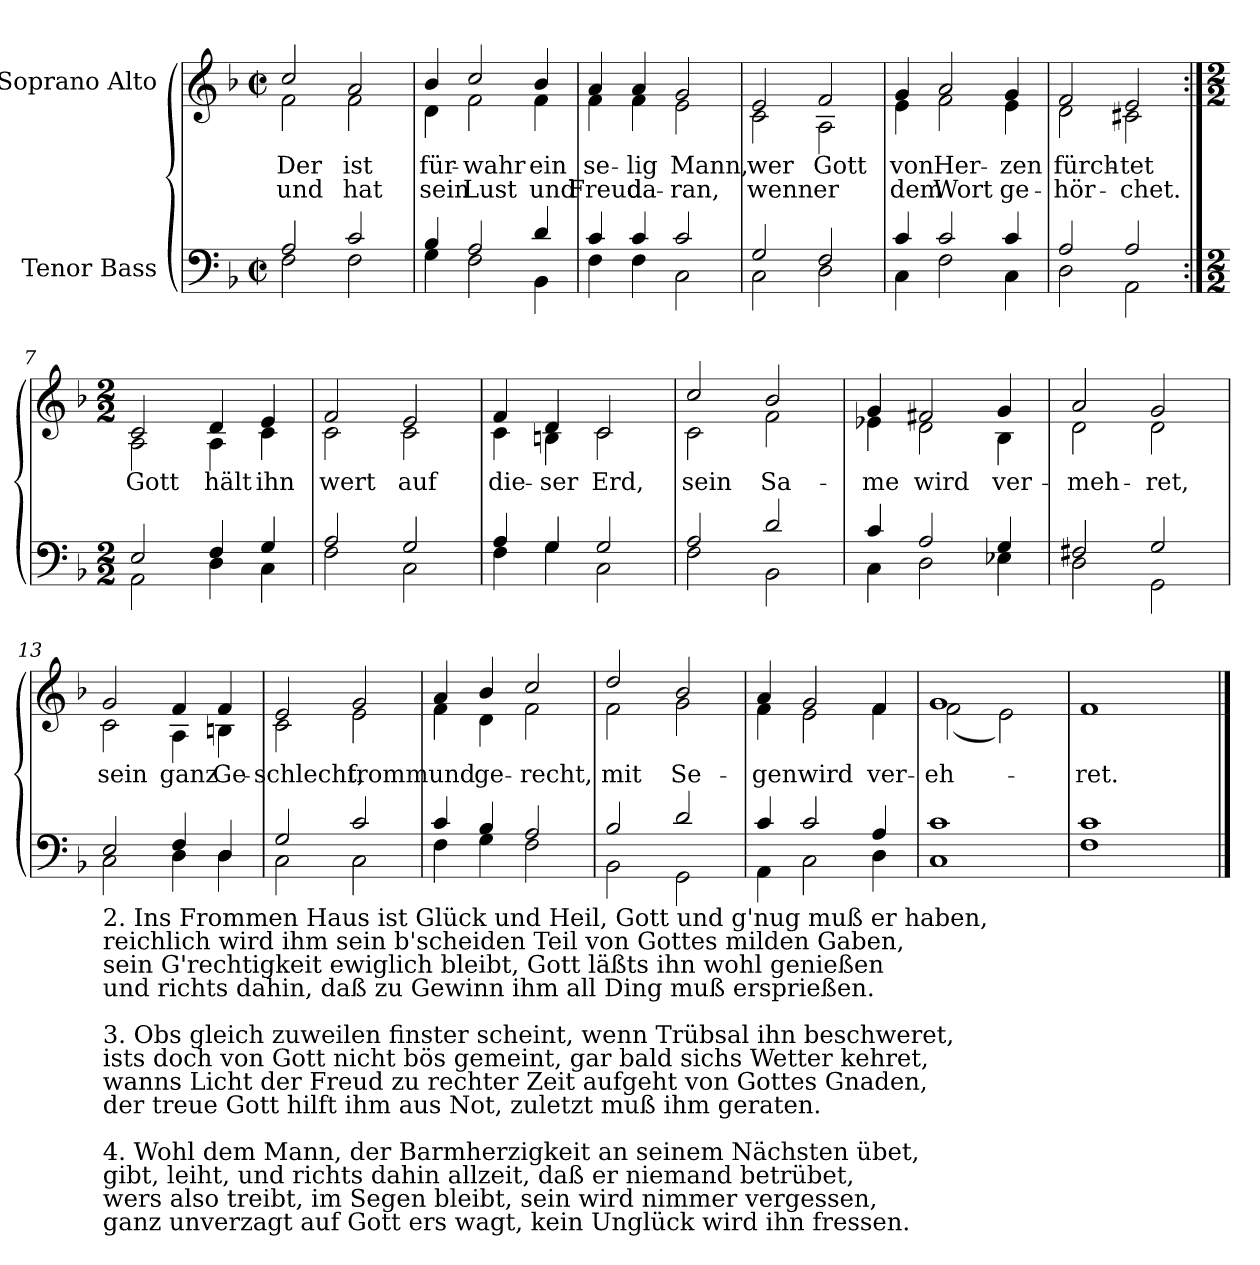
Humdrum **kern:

**kern	**kern	**text	**text
*part2	*part1	*part1	*part1
*staff2	*staff1	*staff1	*staff1
*I"Tenor Bass	*I"Soprano Alto	*	*
*clefF4	*clefG2	*	*
*k[b-]	*k[b-]	*	*
*F:	*F:	*	*
*M2/2	*M2/2	*	*
*met(c|)	*met(c|)	*	*
=1	=1	=1	=1
*^	*	*	*
!	!	!LO:TX:a:cj:t=Cornelius Becker\n(1561-1604)	!	!
!	!	!LO:TX:a:cj:t=Psalm 112, SWV 210	!	!
!	!	!LO:TX:a:cj:t=Heinrich Schütz\n(1585-1672)	!	!
!	!	!	!LO:LY:b	!LO:LY:b
*	*	*^	*	*
2A/	2F\	2cc/	2f\	Der	und
!	!	!	!	!LO:LY:b	!LO:LY:b
2c/	2F\	2a/	2f\	ist	hat
=2	=2	=2	=2	=2	=2
!	!	!	!	!LO:LY:b	!LO:LY:b
4B-/	4G\	4b-/	4d\	für-	-sein
!	!	!	!	!LO:LY:b	!LO:LY:b
2A/	2F\	2cc/	2f\	wahr	Lust
!	!	!	!	!LO:LY:b	!LO:LY:b
4d/	4BB-\	4b-/	4f\	ein	und
=3	=3	=3	=3	=3	=3
!	!	!	!	!LO:LY:b	!LO:LY:b
4c/	4F\	4a/	4f\	se-	-Freud
!	!	!	!	!LO:LY:b	!LO:LY:b
4c/	4F\	4a/	4f\	lig	da-
!	!	!	!	!LO:LY:b	!LO:LY:b
2c/	2C\	2g/	2e\	-Mann,	ran,
=4	=4	=4	=4	=4	=4
!	!	!	!	!LO:LY:b	!LO:LY:b
2G/	2C\	2e/	2c\	wer	wenn
!	!	!	!	!LO:LY:b	!LO:LY:b
2F/	2D\	2f/	2A\	Gott	er
=5	=5	=5	=5	=5	=5
!	!	!	!	!LO:LY:b	!LO:LY:b
4c/	4C\	4g/	4e\	von	dem
!	!	!	!	!LO:LY:b	!LO:LY:b
2c/	2F\	2a/	2f\	Her-	-Wort
!	!	!	!	!LO:LY:b	!LO:LY:b
4c/	4C\	4g/	4e\	zen	ge-
=6	=6	=6	=6	=6	=6
!	!	!	!	!LO:LY:b	!LO:LY:b
2A/	2D\	2f/	2d\	-fürch-	-hör-
!	!	!	!	!LO:LY:b	!LO:LY:b
2A/	2AA\	2e/	2c#X\	-tet	chet.
!!LO:LB:g=z	!!
=7:|!	=7:|!	=7:|!	=7:|!	=7:|!	=7:|!
*M2/2	*	*M2/2	*	*	*
!	!	!	!	!LO:LY:b	!
2E/	2AA\	2c/	2A\	Gott	.
!	!	!	!	!LO:LY:b	!
4F/	4D\	4d/	4A\	hält	.
!	!	!	!	!LO:LY:b	!
4G/	4C\	4e/	4c\	ihn	.
=8	=8	=8	=8	=8	=8
!	!	!	!	!LO:LY:b	!
2A/	2F\	2f/	2c\	wert	.
!	!	!	!	!LO:LY:b	!
2G/	2C\	2e/	2c\	auf	.
=9	=9	=9	=9	=9	=9
!	!	!	!	!LO:LY:b	!
4A/	4F\	4f/	4c\	die-	.
!	!	!	!	!LO:LY:b	!
4G/	4G\	4d/	4Bn\	-ser	.
!	!	!	!	!LO:LY:b	!
2G/	2C\	2c/	2c\	Erd,	.
=10	=10	=10	=10	=10	=10
!	!	!	!	!LO:LY:b	!
2A/	2F\	2cc/	2c\	sein	.
!	!	!	!	!LO:LY:b	!
2d/	2BB-\	2b-/	2f\	Sa-	.
=11	=11	=11	=11	=11	=11
!	!	!	!	!LO:LY:b	!
4c/	4C\	4g/	4e-X\	-me	.
!	!	!	!	!LO:LY:b	!
2A/	2D\	2f#X/	2d\	wird	.
!	!	!	!	!LO:LY:b	!
4G/	4E-X\	4g/	4B-\	ver-	.
=12	=12	=12	=12	=12	=12
!	!	!	!	!LO:LY:b	!
2F#X/	2D\	2a/	2d\	-meh-	.
!	!	!	!	!LO:LY:b	!
2G/	2GG\	2g/	2d\	-ret,	.
!!LO:LB:g=z	!!
=13	=13	=13	=13	=13	=13
!LO:TX:b:t=2. Ins Frommen Haus ist Glück und Heil, Gott und g'nug muß er haben,\nreichlich wird ihm sein b'scheiden Teil von Gottes milden Gaben,\nsein G'rechtigkeit ewiglich bleibt, Gott läßts ihn wohl genießen\nund richts dahin, daß zu Gewinn ihm all Ding muß ersprießen.\n\n3. Obs gleich zuweilen finster scheint, wenn Trübsal ihn beschweret,\nists doch von Gott nicht bös gemeint, gar bald sichs Wetter kehret,\nwanns Licht der Freud zu rechter Zeit aufgeht von Gottes Gnaden,\nder treue Gott hilft ihm aus Not, zuletzt muß ihm geraten.\n\n4. Wohl dem Mann, der Barmherzigkeit an seinem Nächsten übet,\ngibt, leiht, und richts dahin allzeit, daß er niemand betrübet,\nwers also treibt, im Segen bleibt, sein wird nimmer vergessen,\nganz unverzagt auf Gott ers wagt, kein Unglück wird ihn fressen.	!	!	!	!	!
!	!	!	!	!LO:LY:b	!
2E/	2C\	2g/	2c\	sein	.
!	!	!	!	!LO:LY:b	!
4F/	4D\	4f/	4A\	ganz	.
!	!	!	!	!LO:LY:b	!
4D/	4D\	4f/	4Bn\	Ge-	.
=14	=14	=14	=14	=14	=14
!	!	!	!	!LO:LY:b	!
2G/	2C\	2e/	2c\	-schlecht,	.
!	!	!	!	!LO:LY:b	!
2c/	2C\	2g/	2e\	fromm	.
=15	=15	=15	=15	=15	=15
!	!	!	!	!LO:LY:b	!
4c/	4F\	4a/	4f\	und	.
!	!	!	!	!LO:LY:b	!
4B-/	4G\	4b-/	4d\	ge-	.
!	!	!	!	!LO:LY:b	!
2A/	2F\	2cc/	2f\	-recht,	.
=16	=16	=16	=16	=16	=16
!	!	!	!	!LO:LY:b	!
2B-/	2BB-\	2dd/	2f\	mit	.
!	!	!	!	!LO:LY:b	!
2d/	2GG\	2b-/	2g\	Se-	.
=17	=17	=17	=17	=17	=17
!	!	!	!	!LO:LY:b	!
4c/	4AA\	4a/	4f\	-gen	.
!	!	!	!	!LO:LY:b	!
2c/	2C\	2g/	2e\	wird	.
!	!	!	!	!LO:LY:b	!
4A/	4D\	4f/	4f\	ver-	.
=18	=18	=18	=18	=18	=18
!	!	!	!	!LO:LY:b	!
1c/	1C\	1g/	(<2f\	-eh-	.
.	.	.	2e\)	.	.
=19	=19	=19	=19	=19	=19
!	!	!	!	!LO:LY:b	!
1c/	1F\	1f/	2ryy	-ret.	.
.	.	.	2ryy	.	.
*v	*v	*	*	*	*
*	*v	*v	*	*
==	==	==	==
*-	*-	*-	*-
